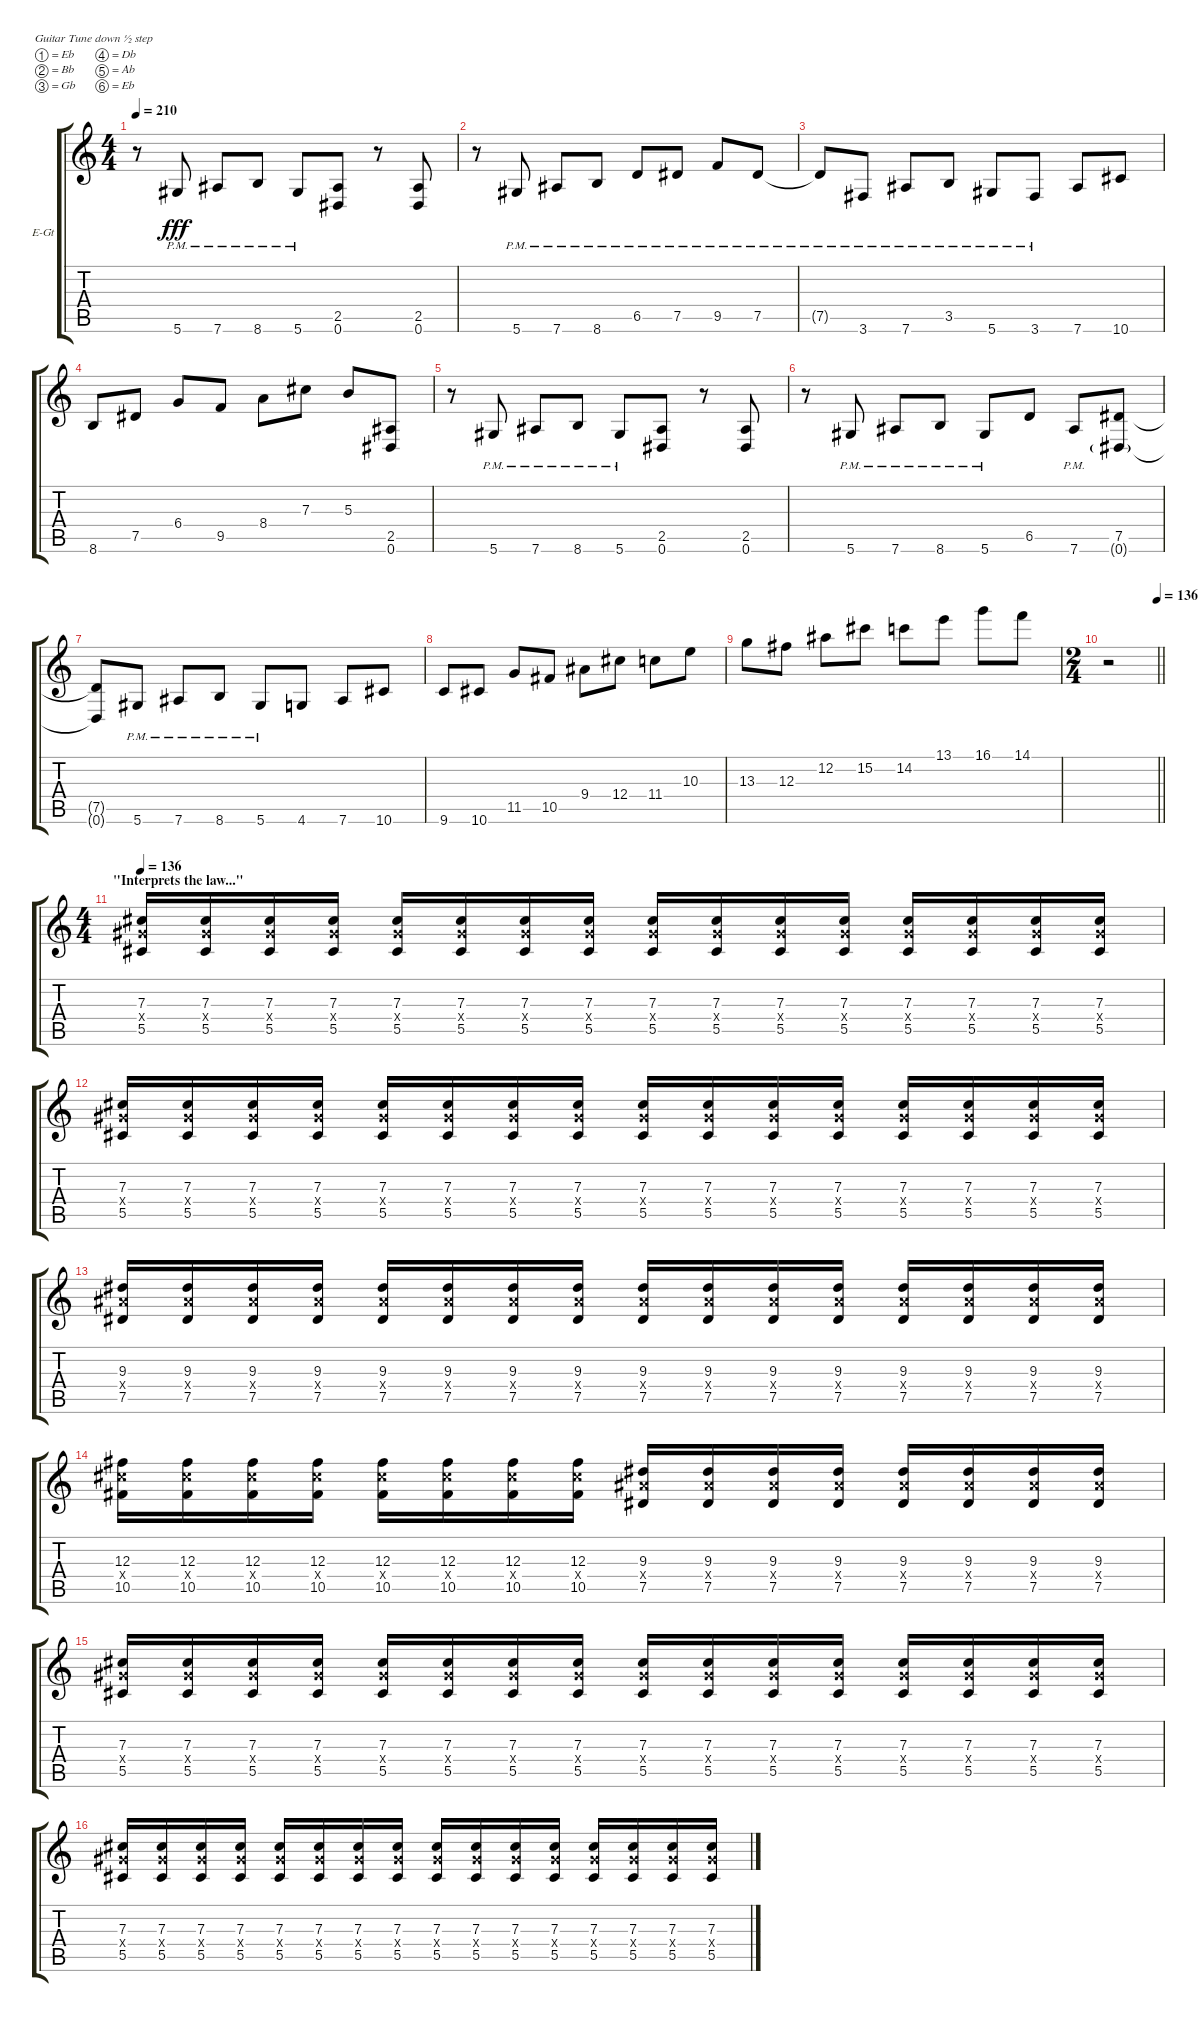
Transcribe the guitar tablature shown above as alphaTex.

\bracketExtendMode groupsimilarinstruments
\firstSystemTrackNameOrientation horizontal
\otherSystemsTrackNameOrientation horizontal
\track ("Tim" "E-Gt") {instrument overdrivenguitar}
\staff {score tabs}
\tuning (Eb4 Bb3 Gb3 Db3 Ab2 Eb2)
\ts (4 4)
\tempo 210
\clef g2
\ks c
r.8{dy fff} 5.6{pm}.8 7.6{pm}.8 8.6{pm}.8 5.6{pm}.8 (2.5 0.6).8 r.8 (2.5 0.6).8 |
r.8 5.6{pm}.8 7.6{pm}.8 8.6{pm}.8 6.5{pm}.8 7.5{pm}.8 9.5{pm}.8 7.5{pm}.8 |
7.5{pm t}.8 3.6{pm}.8 7.6{pm}.8 3.5{pm}.8 5.6{pm}.8 3.6{pm}.8 7.6.8 10.6.8 |
8.6.8 7.5.8 6.4.8 9.5.8 8.4.8 7.3.8 5.3.8 (2.5 0.6).8 |
r.8 5.6{pm}.8 7.6{pm}.8 8.6{pm}.8 5.6{pm}.8 (2.5 0.6).8 r.8 (2.5 0.6).8 |
r.8 5.6{pm}.8 7.6{pm}.8 8.6{pm}.8 5.6{pm}.8 6.5.8 7.6{pm}.8 (7.5 0.6{g}).8 |
(7.5{t} 0.6{t}).8 5.6{pm}.8 7.6{pm}.8 8.6{pm}.8 5.6{pm}.8 4.6.8 7.6.8 10.6.8 |
9.6.8 10.6.8 11.5.8 10.5.8 9.4.8 12.4.8 11.4.8 10.3.8 |
13.3.8 12.3.8 12.2.8 15.2.8 14.2.8 13.1.8 16.1.8 14.1.8 |
\ts (2 4)
\beaming (8 2 2 2 2)
\tempo (136 1)
\barLineRight lightlight
r.2 |
\ts (4 4)
\beaming (8 2 2 2 2)
\section ("" "\"Interprets the law...\"")
\tempo 136
(7.3 7.4{x} 5.5).16 (7.3 7.4{x} 5.5).16 (7.3 7.4{x} 5.5).16 (7.3 7.4{x} 5.5).16 (7.3 7.4{x} 5.5).16 (7.3 7.4{x} 5.5).16 (7.3 7.4{x} 5.5).16 (7.3 7.4{x} 5.5).16 (7.3 7.4{x} 5.5).16 (7.3 7.4{x} 5.5).16 (7.3 7.4{x} 5.5).16 (7.3 7.4{x} 5.5).16 (7.3 7.4{x} 5.5).16 (7.3 7.4{x} 5.5).16 (7.3 7.4{x} 5.5).16 (7.3 7.4{x} 5.5).16 |
(7.3 7.4{x} 5.5).16 (7.3 7.4{x} 5.5).16 (7.3 7.4{x} 5.5).16 (7.3 7.4{x} 5.5).16 (7.3 7.4{x} 5.5).16 (7.3 7.4{x} 5.5).16 (7.3 7.4{x} 5.5).16 (7.3 7.4{x} 5.5).16 (7.3 7.4{x} 5.5).16 (7.3 7.4{x} 5.5).16 (7.3 7.4{x} 5.5).16 (7.3 7.4{x} 5.5).16 (7.3 7.4{x} 5.5).16 (7.3 7.4{x} 5.5).16 (7.3 7.4{x} 5.5).16 (7.3 7.4{x} 5.5).16 |
(9.3 9.4{x} 7.5).16 (9.3 9.4{x} 7.5).16 (9.3 9.4{x} 7.5).16 (9.3 9.4{x} 7.5).16 (9.3 9.4{x} 7.5).16 (9.3 9.4{x} 7.5).16 (9.3 9.4{x} 7.5).16 (9.3 9.4{x} 7.5).16 (9.3 9.4{x} 7.5).16 (9.3 9.4{x} 7.5).16 (9.3 9.4{x} 7.5).16 (9.3 9.4{x} 7.5).16 (9.3 9.4{x} 7.5).16 (9.3 9.4{x} 7.5).16 (9.3 9.4{x} 7.5).16 (9.3 9.4{x} 7.5).16 |
(12.3 12.4{x} 10.5).16 (12.3 12.4{x} 10.5).16 (12.3 12.4{x} 10.5).16 (12.3 12.4{x} 10.5).16 (12.3 12.4{x} 10.5).16 (12.3 12.4{x} 10.5).16 (12.3 12.4{x} 10.5).16 (12.3 12.4{x} 10.5).16 (9.3 9.4{x} 7.5).16 (9.3 9.4{x} 7.5).16 (9.3 9.4{x} 7.5).16 (9.3 9.4{x} 7.5).16 (9.3 9.4{x} 7.5).16 (9.3 9.4{x} 7.5).16 (9.3 9.4{x} 7.5).16 (9.3 9.4{x} 7.5).16 |
(7.3 7.4{x} 5.5).16 (7.3 7.4{x} 5.5).16 (7.3 7.4{x} 5.5).16 (7.3 7.4{x} 5.5).16 (7.3 7.4{x} 5.5).16 (7.3 7.4{x} 5.5).16 (7.3 7.4{x} 5.5).16 (7.3 7.4{x} 5.5).16 (7.3 7.4{x} 5.5).16 (7.3 7.4{x} 5.5).16 (7.3 7.4{x} 5.5).16 (7.3 7.4{x} 5.5).16 (7.3 7.4{x} 5.5).16 (7.3 7.4{x} 5.5).16 (7.3 7.4{x} 5.5).16 (7.3 7.4{x} 5.5).16 |
(7.3 7.4{x} 5.5).16 (7.3 7.4{x} 5.5).16 (7.3 7.4{x} 5.5).16 (7.3 7.4{x} 5.5).16 (7.3 7.4{x} 5.5).16 (7.3 7.4{x} 5.5).16 (7.3 7.4{x} 5.5).16 (7.3 7.4{x} 5.5).16 (7.3 7.4{x} 5.5).16 (7.3 7.4{x} 5.5).16 (7.3 7.4{x} 5.5).16 (7.3 7.4{x} 5.5).16 (7.3 7.4{x} 5.5).16 (7.3 7.4{x} 5.5).16 (7.3 7.4{x} 5.5).16 (7.3 7.4{x} 5.5).16
